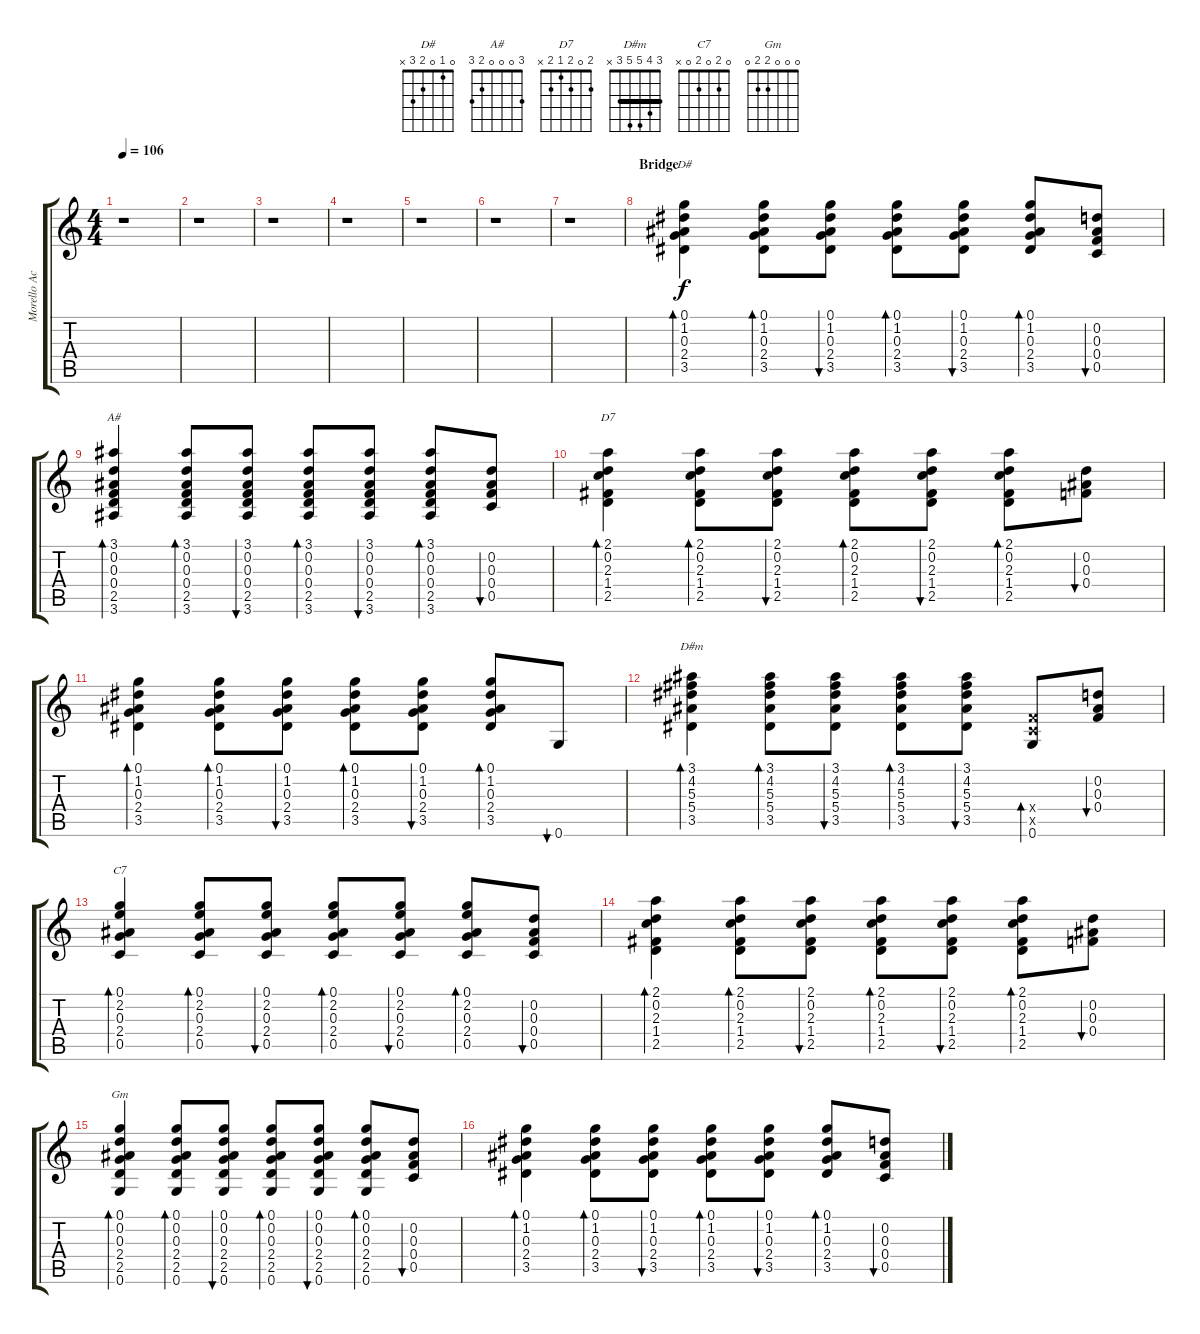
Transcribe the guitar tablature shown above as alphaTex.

\track ("Morello Acoustic" "Morello Ac") {instrument acousticguitarsteel}
\staff {score tabs}
\tuning (G4 D4 Bb3 F3 C3 G2) {hide}
\chord ("D#" 0 1 0 2 3 x)
\chord ("A#" 3 0 0 0 2 3)
\chord ("D7" 2 0 2 1 2 x)
\chord ("D#m" 3 4 5 5 3 x) {barre 3}
\chord ("C7" 0 2 0 2 0 x)
\chord ("Gm" 0 0 0 2 2 0)
\ts (4 4)
\tempo 106
\clef g2
\ks c
r.1{dy f} |
r.1 |
r.1 |
r.1 |
r.1 |
r.1 |
r.1 |
\section ("" "Bridge")
(0.1 1.2 0.3 2.4 3.5).4{bd 30 ch "D#"} (0.1 1.2 0.3 2.4 3.5).8{bd 30} (0.1 1.2 0.3 2.4 3.5).8{bu 30} (0.1 1.2 0.3 2.4 3.5).8{bd 30} (0.1 1.2 0.3 2.4 3.5).8{bu 30} (0.1 1.2 0.3 2.4 3.5).8{bd 30} (0.2 0.3 0.4 0.5).8{bu 30} |
(3.1 0.2 0.3 0.4 2.5 3.6).4{bd 30 ch "A#"} (3.1 0.2 0.3 0.4 2.5 3.6).8{bd 30} (3.1 0.2 0.3 0.4 2.5 3.6).8{bu 30} (3.1 0.2 0.3 0.4 2.5 3.6).8{bd 30} (3.1 0.2 0.3 0.4 2.5 3.6).8{bu 30} (3.1 0.2 0.3 0.4 2.5 3.6).8{bd 30} (0.2 0.3 0.4 0.5).8{bu 30} |
(2.1 0.2 2.3 1.4 2.5).4{bd 30 ch "D7"} (2.1 0.2 2.3 1.4 2.5).8{bd 30} (2.1 0.2 2.3 1.4 2.5).8{bu 30} (2.1 0.2 2.3 1.4 2.5).8{bd 30} (2.1 0.2 2.3 1.4 2.5).8{bu 30} (2.1 0.2 2.3 1.4 2.5).8{bd 30} (0.2 0.3 0.4).8{bu 30} |
(0.1 1.2 0.3 2.4 3.5).4{bd 30} (0.1 1.2 0.3 2.4 3.5).8{bd 30} (0.1 1.2 0.3 2.4 3.5).8{bu 30} (0.1 1.2 0.3 2.4 3.5).8{bd 30} (0.1 1.2 0.3 2.4 3.5).8{bu 30} (0.1 1.2 0.3 2.4 3.5).8{bd 30} 0.6.8{bu 30} |
(3.1 4.2 5.3 5.4 3.5).4{bd 30 ch "D#m"} (3.1 4.2 5.3 5.4 3.5).8{bd 30} (3.1 4.2 5.3 5.4 3.5).8{bu 30} (3.1 4.2 5.3 5.4 3.5).8{bd 30} (3.1 4.2 5.3 5.4 3.5).8{bu 30} (0.4{x} 0.5{x} 0.6).8{bd 30} (0.2 0.3 0.4).8{bu 30} |
(0.1 2.2 0.3 2.4 0.5).4{bd 30 ch "C7"} (0.1 2.2 0.3 2.4 0.5).8{bd 30} (0.1 2.2 0.3 2.4 0.5).8{bu 30} (0.1 2.2 0.3 2.4 0.5).8{bd 30} (0.1 2.2 0.3 2.4 0.5).8{bu 30} (0.1 2.2 0.3 2.4 0.5).8{bd 30} (0.2 0.3 0.4 0.5).8{bu 30} |
(2.1 0.2 2.3 1.4 2.5).4{bd 30} (2.1 0.2 2.3 1.4 2.5).8{bd 30} (2.1 0.2 2.3 1.4 2.5).8{bu 30} (2.1 0.2 2.3 1.4 2.5).8{bd 30} (2.1 0.2 2.3 1.4 2.5).8{bu 30} (2.1 0.2 2.3 1.4 2.5).8{bd 30} (0.2 0.3 0.4).8{bu 30} |
(0.1 0.2 0.3 2.4 2.5 0.6).4{bd 30 ch "Gm"} (0.1 0.2 0.3 2.4 2.5 0.6).8{bd 30} (0.1 0.2 0.3 2.4 2.5 0.6).8{bu 30} (0.1 0.2 0.3 2.4 2.5 0.6).8{bd 30} (0.1 0.2 0.3 2.4 2.5 0.6).8{bu 30} (0.1 0.2 0.3 2.4 2.5 0.6).8{bd 30} (0.2 0.3 0.4 0.5).8{bu 30} |
(0.1 1.2 0.3 2.4 3.5).4{bd 30} (0.1 1.2 0.3 2.4 3.5).8{bd 30} (0.1 1.2 0.3 2.4 3.5).8{bu 30} (0.1 1.2 0.3 2.4 3.5).8{bd 30} (0.1 1.2 0.3 2.4 3.5).8{bu 30} (0.1 1.2 0.3 2.4 3.5).8{bd 30} (0.2 0.3 0.4 0.5).8{bu 30}
